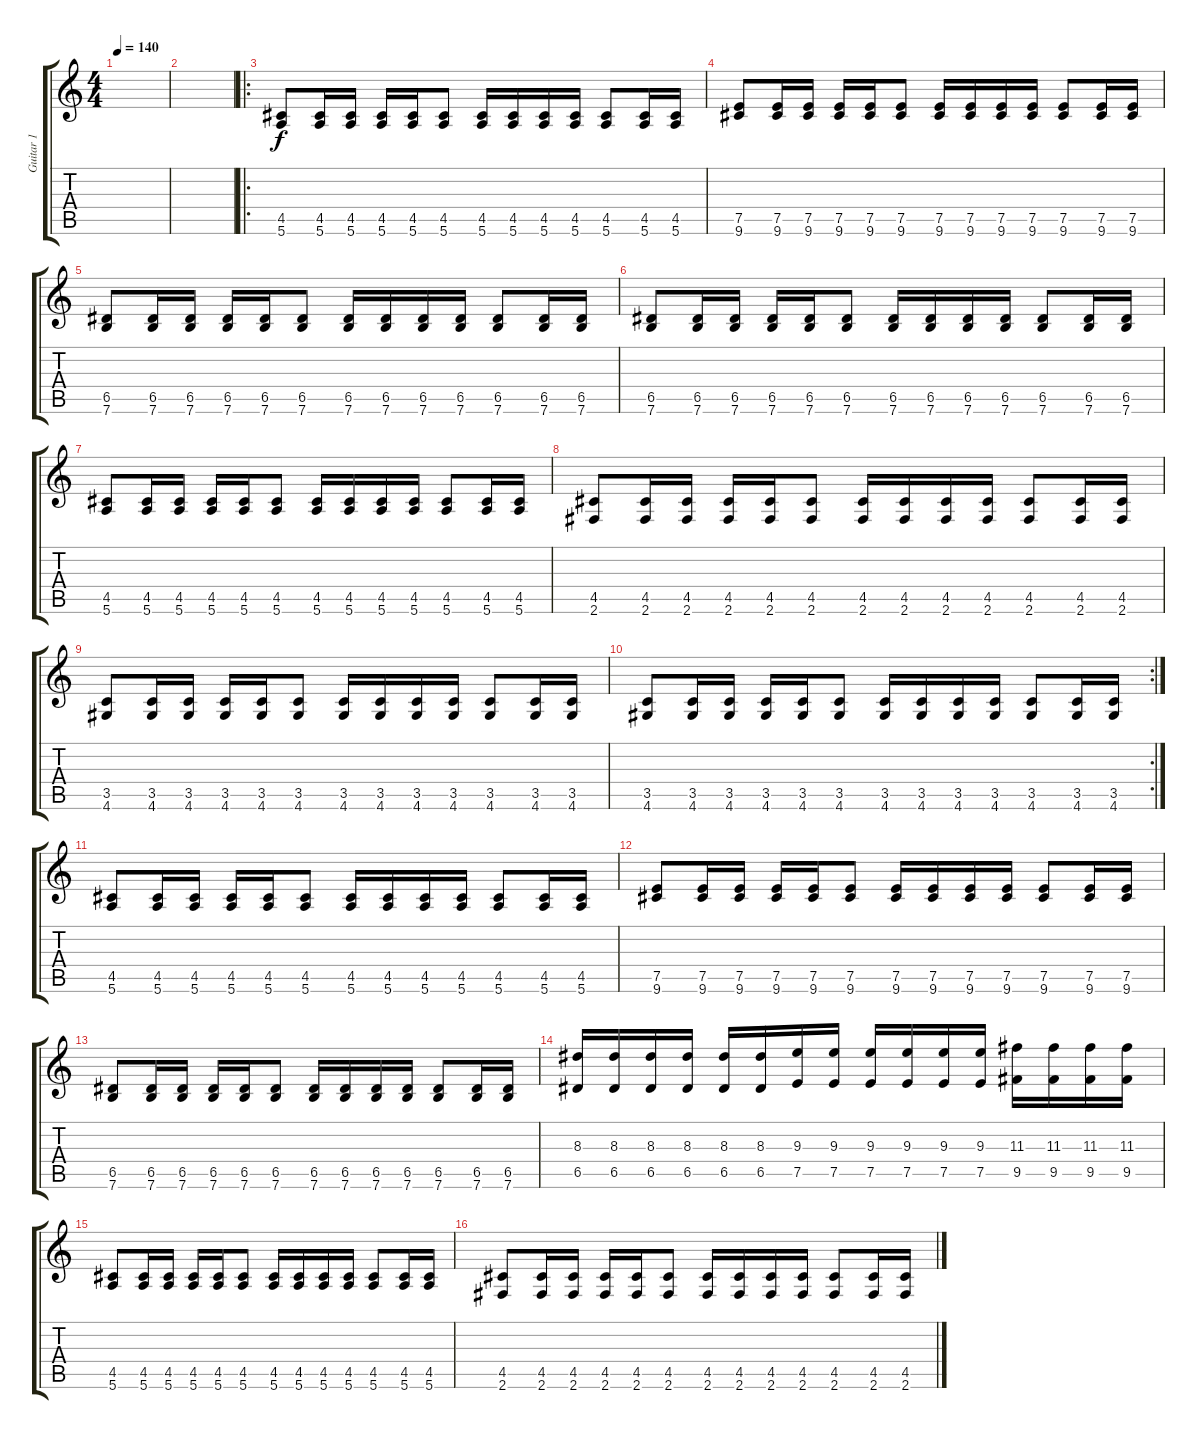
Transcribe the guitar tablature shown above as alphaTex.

\track ("Guitar 1" "Guitar 1") {instrument distortionguitar}
\staff {score tabs}
\tuning (E4 B3 G3 D3 A2 E2) {hide}
\ts (4 4)
\tempo 140
\clef g2
\ks c
|
|
\ro
(4.5 5.6).8 (4.5 5.6).16 (4.5 5.6).16 (4.5 5.6).16 (4.5 5.6).16 (4.5 5.6).8 (4.5 5.6).16 (4.5 5.6).16 (4.5 5.6).16 (4.5 5.6).16 (4.5 5.6).8 (4.5 5.6).16 (4.5 5.6).16 |
(7.5 9.6).8 (7.5 9.6).16 (7.5 9.6).16 (7.5 9.6).16 (7.5 9.6).16 (7.5 9.6).8 (7.5 9.6).16 (7.5 9.6).16 (7.5 9.6).16 (7.5 9.6).16 (7.5 9.6).8 (7.5 9.6).16 (7.5 9.6).16 |
(6.5 7.6).8 (6.5 7.6).16 (6.5 7.6).16 (6.5 7.6).16 (6.5 7.6).16 (6.5 7.6).8 (6.5 7.6).16 (6.5 7.6).16 (6.5 7.6).16 (6.5 7.6).16 (6.5 7.6).8 (6.5 7.6).16 (6.5 7.6).16 |
(6.5 7.6).8 (6.5 7.6).16 (6.5 7.6).16 (6.5 7.6).16 (6.5 7.6).16 (6.5 7.6).8 (6.5 7.6).16 (6.5 7.6).16 (6.5 7.6).16 (6.5 7.6).16 (6.5 7.6).8 (6.5 7.6).16 (6.5 7.6).16 |
(4.5 5.6).8 (4.5 5.6).16 (4.5 5.6).16 (4.5 5.6).16 (4.5 5.6).16 (4.5 5.6).8 (4.5 5.6).16 (4.5 5.6).16 (4.5 5.6).16 (4.5 5.6).16 (4.5 5.6).8 (4.5 5.6).16 (4.5 5.6).16 |
(4.5 2.6).8 (4.5 2.6).16 (4.5 2.6).16 (4.5 2.6).16 (4.5 2.6).16 (4.5 2.6).8 (4.5 2.6).16 (4.5 2.6).16 (4.5 2.6).16 (4.5 2.6).16 (4.5 2.6).8 (4.5 2.6).16 (4.5 2.6).16 |
(3.5 4.6).8 (3.5 4.6).16 (3.5 4.6).16 (3.5 4.6).16 (3.5 4.6).16 (3.5 4.6).8 (3.5 4.6).16 (3.5 4.6).16 (3.5 4.6).16 (3.5 4.6).16 (3.5 4.6).8 (3.5 4.6).16 (3.5 4.6).16 |
\rc 2
(3.5 4.6).8 (3.5 4.6).16 (3.5 4.6).16 (3.5 4.6).16 (3.5 4.6).16 (3.5 4.6).8 (3.5 4.6).16 (3.5 4.6).16 (3.5 4.6).16 (3.5 4.6).16 (3.5 4.6).8 (3.5 4.6).16 (3.5 4.6).16 |
(4.5 5.6).8 (4.5 5.6).16 (4.5 5.6).16 (4.5 5.6).16 (4.5 5.6).16 (4.5 5.6).8 (4.5 5.6).16 (4.5 5.6).16 (4.5 5.6).16 (4.5 5.6).16 (4.5 5.6).8 (4.5 5.6).16 (4.5 5.6).16 |
(7.5 9.6).8 (7.5 9.6).16 (7.5 9.6).16 (7.5 9.6).16 (7.5 9.6).16 (7.5 9.6).8 (7.5 9.6).16 (7.5 9.6).16 (7.5 9.6).16 (7.5 9.6).16 (7.5 9.6).8 (7.5 9.6).16 (7.5 9.6).16 |
(6.5 7.6).8 (6.5 7.6).16 (6.5 7.6).16 (6.5 7.6).16 (6.5 7.6).16 (6.5 7.6).8 (6.5 7.6).16 (6.5 7.6).16 (6.5 7.6).16 (6.5 7.6).16 (6.5 7.6).8 (6.5 7.6).16 (6.5 7.6).16 |
(8.3 6.5).16 (8.3 6.5).16 (8.3 6.5).16 (8.3 6.5).16 (8.3 6.5).16 (8.3 6.5).16 (9.3 7.5).16 (9.3 7.5).16 (9.3 7.5).16 (9.3 7.5).16 (9.3 7.5).16 (9.3 7.5).16 (11.3 9.5).16 (11.3 9.5).16 (11.3 9.5).16 (11.3 9.5).16 |
(4.5 5.6).8 (4.5 5.6).16 (4.5 5.6).16 (4.5 5.6).16 (4.5 5.6).16 (4.5 5.6).8 (4.5 5.6).16 (4.5 5.6).16 (4.5 5.6).16 (4.5 5.6).16 (4.5 5.6).8 (4.5 5.6).16 (4.5 5.6).16 |
(4.5 2.6).8 (4.5 2.6).16 (4.5 2.6).16 (4.5 2.6).16 (4.5 2.6).16 (4.5 2.6).8 (4.5 2.6).16 (4.5 2.6).16 (4.5 2.6).16 (4.5 2.6).16 (4.5 2.6).8 (4.5 2.6).16 (4.5 2.6).16
